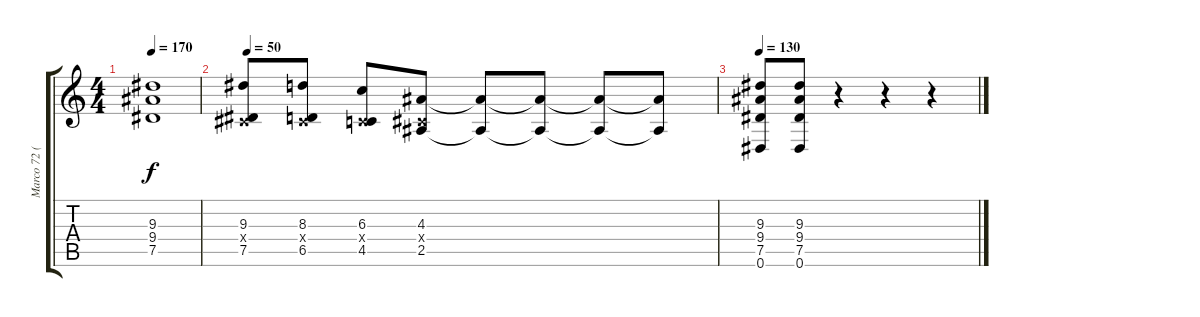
\track ("Marco 72 (Guitars)" "Marco 72 (") {instrument distortionguitar}
\staff {score tabs}
\tuning (Eb4 Bb3 Gb3 Db3 Ab2 Eb2) {hide}
\ts (4 4)
\tempo 170
\clef g2
\ks c
(9.3 9.4 7.5).1{dy f} |
\tempo 50
(9.3 0.4{x} 7.5).8 (8.3 0.4{x} 6.5).8 (6.3 0.4{x} 4.5).8 (4.3 0.4{x} 2.5).8 (4.3{t} 2.5{t}).8 (4.3{t} 2.5{t}).8 (4.3{t} 2.5{t}).8 (4.3{t} 2.5{t}).8 |
\tempo 130
(9.3 9.4 7.5 0.6).8 (9.3 9.4 7.5 0.6).8 r.4 r.4 r.4
